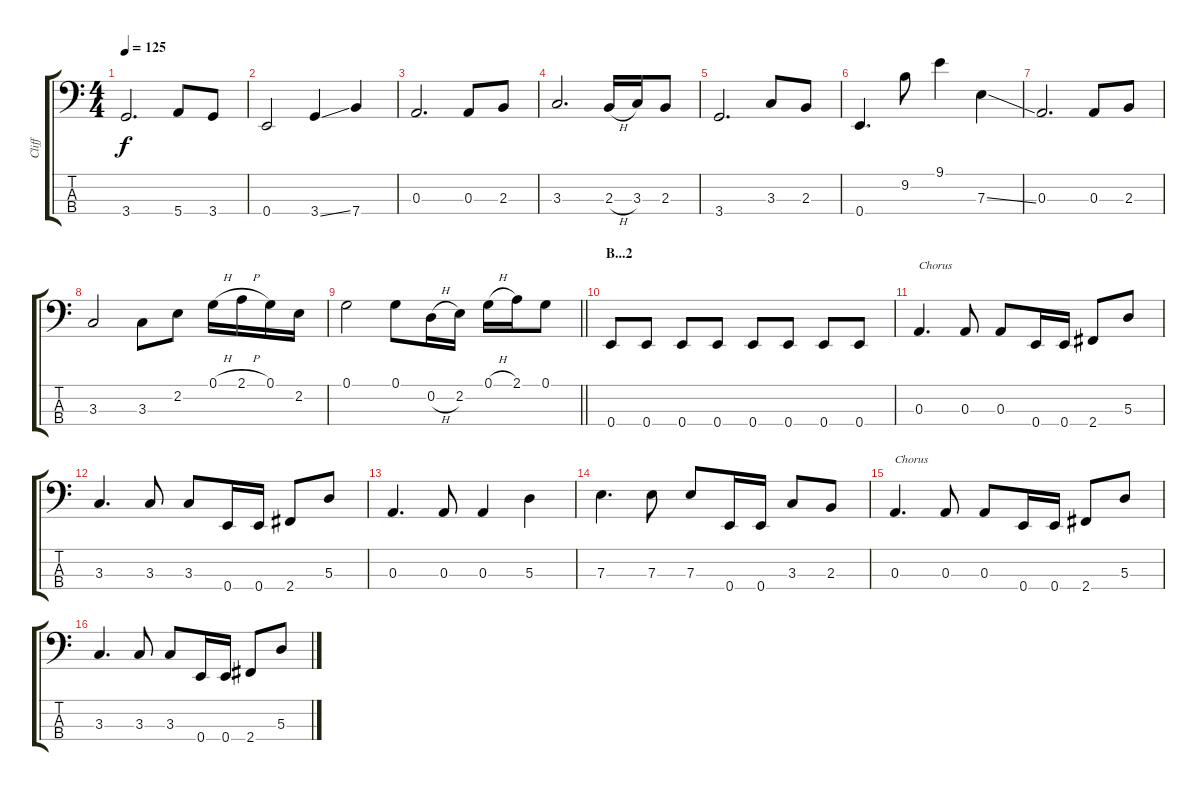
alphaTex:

\track ("Cliff" "Cliff") {instrument electricbassfinger}
\staff {score tabs}
\tuning (G2 D2 A1 E1) {hide}
\ts (4 4)
\tempo 125
\clef f4
\ks aminor
3.4.2{d dy f} 5.4.8 3.4.8 |
0.4.2 3.4{ss}.4 7.4.4 |
0.3.2{d} 0.3.8 2.3.8 |
3.3.2{d} 2.3{h}.16 3.3.16 2.3.8 |
3.4.2{d} 3.3.8 2.3.8 |
0.4.4{d} 9.2.8 9.1.4 7.3{ss}.4 |
0.3.2{d} 0.3.8 2.3.8 |
3.3.2 3.3.8 2.2.8 0.1{h}.16 2.1{h}.16 0.1.16 2.2.16 |
\barLineRight lightlight
0.1.2 0.1.8 0.2{h}.16 2.2.16 0.1{h}.16 2.1.16 0.1.8 |
\section ("" "B...2")
0.4.8 0.4.8 0.4.8 0.4.8 0.4.8 0.4.8 0.4.8 0.4.8 |
0.3.4{d txt "Chorus"} 0.3.8 0.3.8 0.4.16 0.4.16 2.4.8 5.3.8 |
3.3.4{d} 3.3.8 3.3.8 0.4.16 0.4.16 2.4.8 5.3.8 |
0.3.4{d} 0.3.8 0.3.4 5.3.4 |
7.3.4{d} 7.3.8 7.3.8 0.4.16 0.4.16 3.3.8 2.3.8 |
0.3.4{d txt "Chorus"} 0.3.8 0.3.8 0.4.16 0.4.16 2.4.8 5.3.8 |
3.3.4{d} 3.3.8 3.3.8 0.4.16 0.4.16 2.4.8 5.3.8
